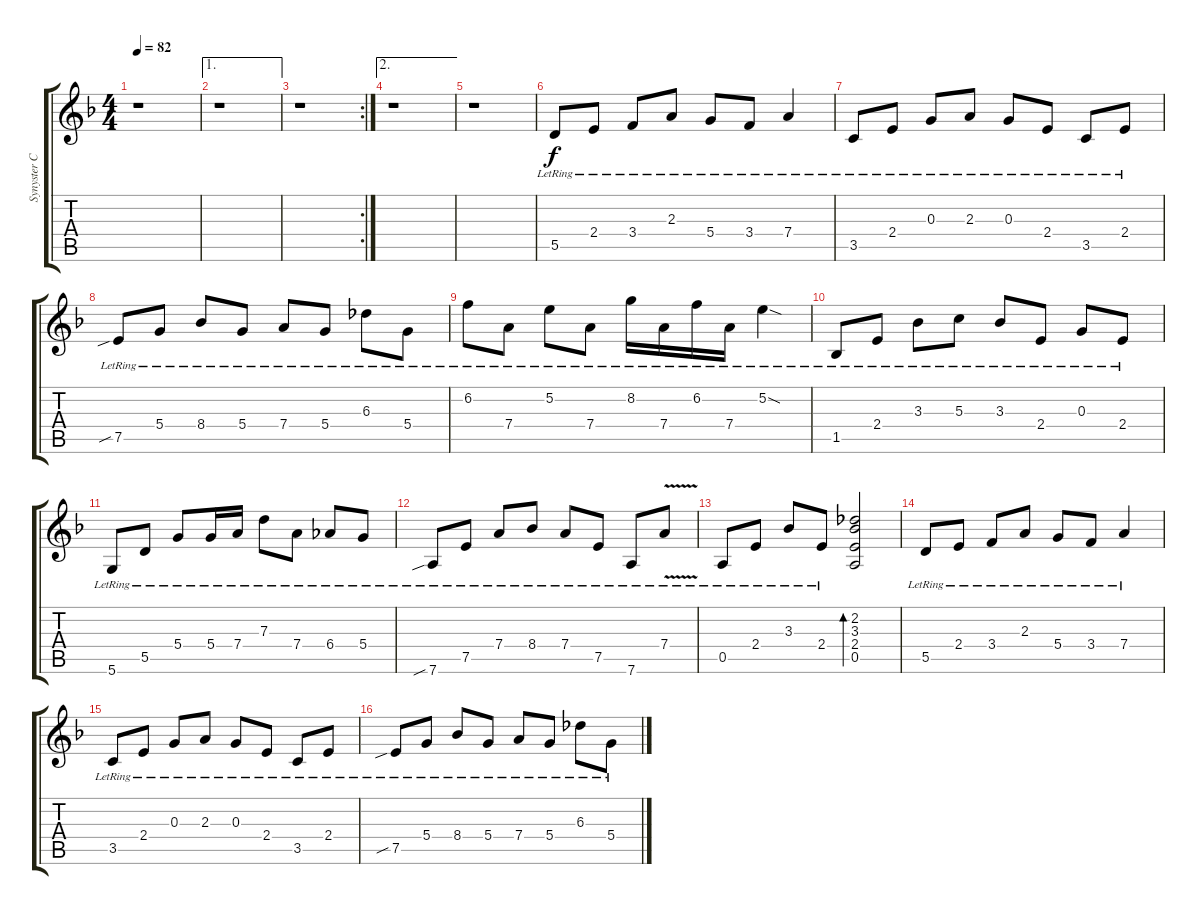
\track ("Synyster Clean" "Synyster C") {instrument electricguitarclean}
\staff {score tabs}
\tuning (E4 B3 G3 D3 A2 D2) {hide}
\ts (4 4)
\tempo 82
\clef g2
\ks f
r.1{dy f} |
\ae 1
r.1 |
\rc 2
r.1 |
\ae 2
r.1 |
r.1 |
5.5{lr}.8 2.4{lr}.8 3.4{lr}.8 2.3{lr}.8 5.4{lr}.8 3.4{lr}.8 7.4{lr}.4 |
3.5{lr}.8 2.4{lr}.8 0.3{lr}.8 2.3{lr}.8 0.3{lr}.8 2.4{lr}.8 3.5{lr}.8 2.4{lr}.8 |
7.5{sib lr}.8 5.4{lr}.8 8.4{lr}.8 5.4{lr}.8 7.4{lr}.8 5.4{lr}.8 6.3{lr}.8 5.4{lr}.8 |
6.2{lr}.8 7.4{lr}.8 5.2{lr}.8 7.4{lr}.8 8.2{lr}.16 7.4{lr}.16 6.2{lr}.16 7.4{lr}.16 5.2{sod lr}.4 |
1.5{lr}.8 2.4{lr}.8 3.3{lr}.8 5.3{lr}.8 3.3{lr}.8 2.4{lr}.8 0.3{lr}.8 2.4{lr}.8 |
5.6{lr}.8 5.5{lr}.8 5.4{lr}.8 5.4{lr}.16 7.4{lr}.16 7.3{lr}.8 7.4{lr}.8 6.4{lr}.8 5.4{lr}.8 |
7.6{sib lr}.8 7.5{lr}.8 7.4{lr}.8 8.4{lr}.8 7.4{lr}.8 7.5{lr}.8 7.6{lr}.8 7.4{v lr}.8 |
0.5{lr}.8 2.4{lr}.8 3.3{lr}.8 2.4{lr}.8 (2.2 3.3 2.4 0.5).2{bd 30} |
5.5{lr}.8 2.4{lr}.8 3.4{lr}.8 2.3{lr}.8 5.4{lr}.8 3.4{lr}.8 7.4{lr}.4 |
3.5{lr}.8 2.4{lr}.8 0.3{lr}.8 2.3{lr}.8 0.3{lr}.8 2.4{lr}.8 3.5{lr}.8 2.4{lr}.8 |
7.5{sib lr}.8 5.4{lr}.8 8.4{lr}.8 5.4{lr}.8 7.4{lr}.8 5.4{lr}.8 6.3{lr}.8 5.4{lr}.8
